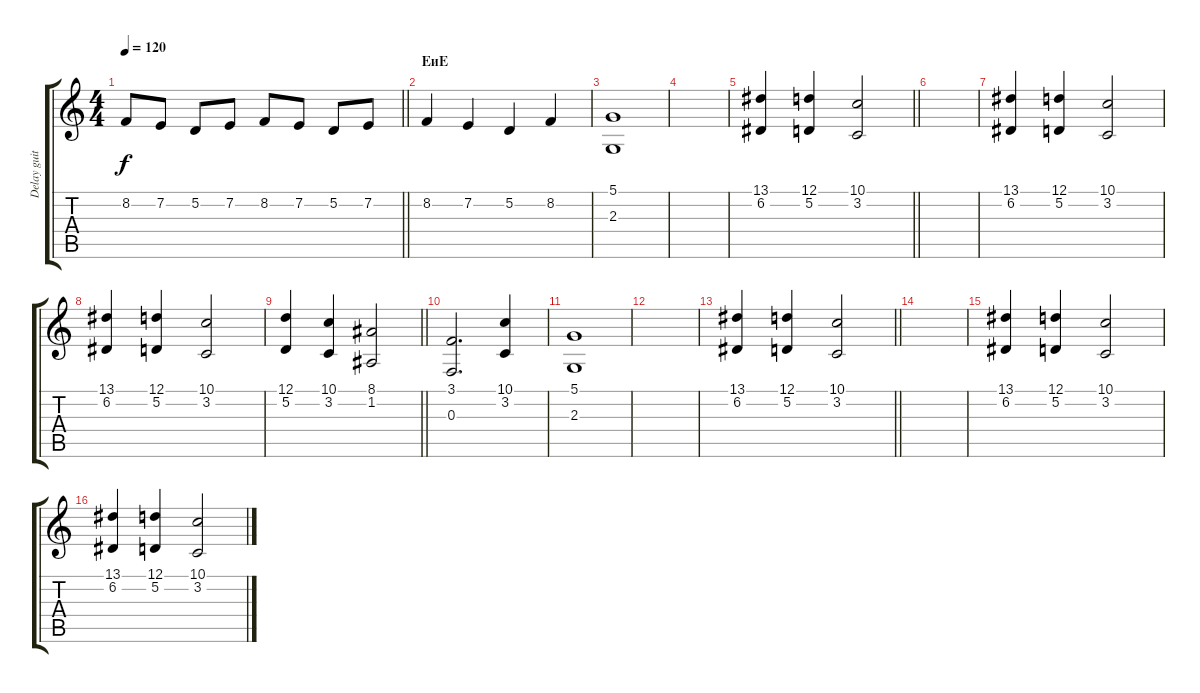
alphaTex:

\track ("Delay guitar" "Delay guit") {instrument pad1newage}
\staff {score tabs}
\tuning (D4 A3 F3 C3 G2 D2) {hide}
\ts (4 4)
\tempo 120
\clef g2
\barLineRight lightlight
\ks c
8.2.8{dy f} 7.2.8 5.2.8 7.2.8 8.2.8 7.2.8 5.2.8 7.2.8 |
\section ("" "ЕиЕ")
8.2.4 7.2.4 5.2.4 8.2.4 |
(5.1 2.3).1 |
|
\barLineRight lightlight
(13.1 6.2).4 (12.1 5.2).4 (10.1 3.2).2 |
|
(13.1 6.2).4 (12.1 5.2).4 (10.1 3.2).2 |
(13.1 6.2).4 (12.1 5.2).4 (10.1 3.2).2 |
\barLineRight lightlight
(12.1 5.2).4 (10.1 3.2).4 (8.1 1.2).2 |
(3.1 0.3).2{d} (10.1 3.2).4 |
(5.1 2.3).1 |
|
\barLineRight lightlight
(13.1 6.2).4 (12.1 5.2).4 (10.1 3.2).2 |
|
(13.1 6.2).4 (12.1 5.2).4 (10.1 3.2).2 |
(13.1 6.2).4 (12.1 5.2).4 (10.1 3.2).2
